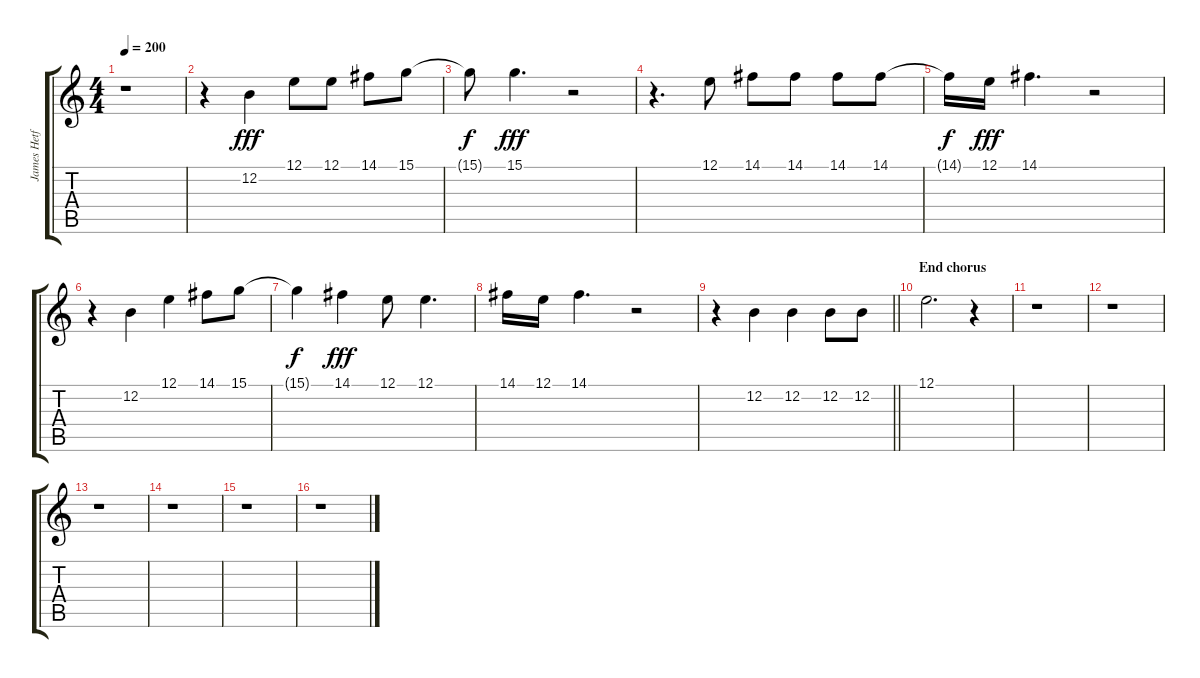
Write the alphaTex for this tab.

\track ("James Hetfield (Voice)" "James Hetf") {instrument lead2sawtooth}
\staff {score tabs}
\tuning (E4 B3 G3 D3 A2 E2) {hide}
\ts (4 4)
\tempo 200
\clef g2
\ks c
r.1{dy fff} |
r.4 12.2.4 12.1.8 12.1.8 14.1.8 15.1.8 |
15.1{t}.8{dy f} 15.1.4{d dy fff} r.2 |
r.4{d} 12.1.8 14.1.8 14.1.8 14.1.8 14.1.8 |
14.1{t}.16{dy f} 12.1.16{dy fff} 14.1.4{d} r.2 |
r.4 12.2.4 12.1.4 14.1.8 15.1.8 |
15.1{t}.4{dy f} 14.1.4{dy fff} 12.1.8 12.1.4{d} |
14.1.16 12.1.16 14.1.4{d} r.2 |
\barLineRight lightlight
r.4 12.2.4 12.2.4 12.2.8 12.2.8 |
\section ("" "End chorus")
12.1.2{d} r.4 |
r.1 |
r.1 |
r.1 |
r.1 |
r.1 |
r.1
